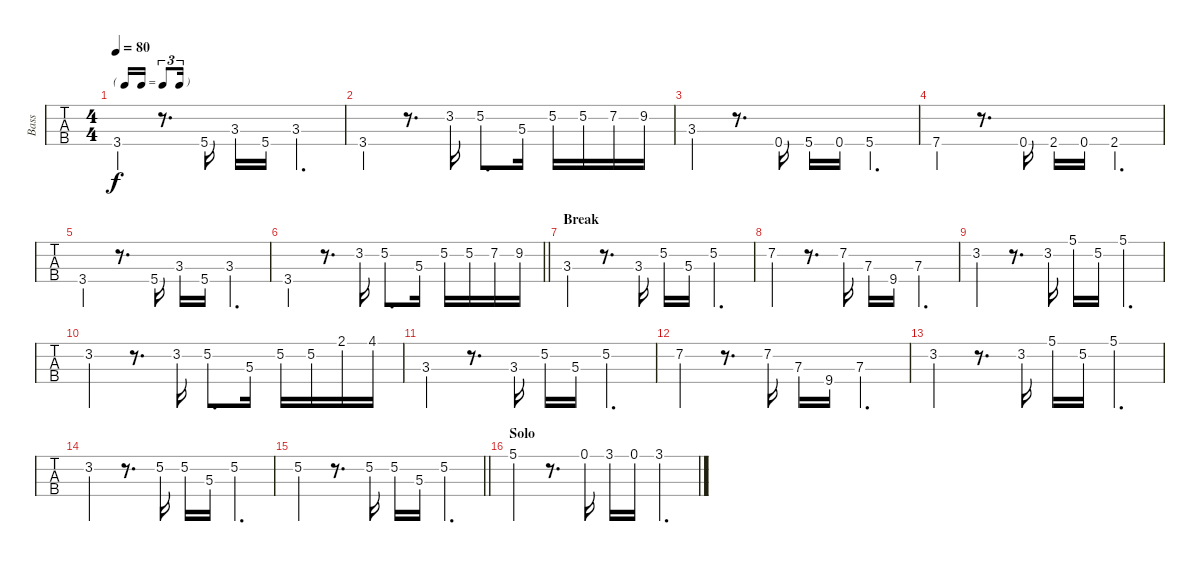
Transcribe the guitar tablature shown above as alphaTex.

\track ("Bass" "Bass") {instrument electricbassfinger}
\staff {tabs}
\tuning (G2 D2 A1 D1) {hide}
\ts (4 4)
\tf triplet16th
\tempo 80
\clef f4
\ks c
3.4{st}.4{dy f} r.8{d} 5.4.16 3.3{st}.16 5.4.16 3.3{st}.4{d} |
3.4{st}.4 r.8{d} 3.2.16 5.2.8{d} 5.3.16 5.2.16 5.2.16 7.2.16 9.2.16 |
3.3{st}.4 r.8{d} 0.4.16 5.4{st}.16 0.4.16 5.4{st}.4{d} |
7.4{st}.4 r.8{d} 0.4.16 2.4{st}.16 0.4.16 2.4{st}.4{d} |
3.4{st}.4 r.8{d} 5.4.16 3.3{st}.16 5.4.16 3.3{st}.4{d} |
\barLineRight lightlight
3.4{st}.4 r.8{d} 3.2.16 5.2.8{d} 5.3.16 5.2.16 5.2.16 7.2.16 9.2.16 |
\section ("" "Break")
3.3.4 r.8{d} 3.3.16 5.2.16 5.3.16 5.2.4{d} |
7.2.4 r.8{d} 7.2.16 7.3.16 9.4.16 7.3.4{d} |
3.2.4 r.8{d} 3.2.16 5.1.16 5.2.16 5.1.4{d} |
3.2.4 r.8{d} 3.2.16 5.2.8{d} 5.3.16 5.2.16 5.2.16 2.1.16 4.1.16 |
3.3.4 r.8{d} 3.3.16 5.2.16 5.3.16 5.2.4{d} |
7.2.4 r.8{d} 7.2.16 7.3.16 9.4.16 7.3.4{d} |
3.2.4 r.8{d} 3.2.16 5.1.16 5.2.16 5.1.4{d} |
3.2.4 r.8{d} 5.2.16 5.2.16 5.3.16 5.2.4{d} |
\barLineRight lightlight
5.2.4 r.8{d} 5.2.16 5.2.16 5.3.16 5.2.4{d} |
\section ("" "Solo")
\ks cminor
5.1{st}.4 r.8{d} 0.1.16 3.1{st}.16 0.1.16 3.1.4{d}
